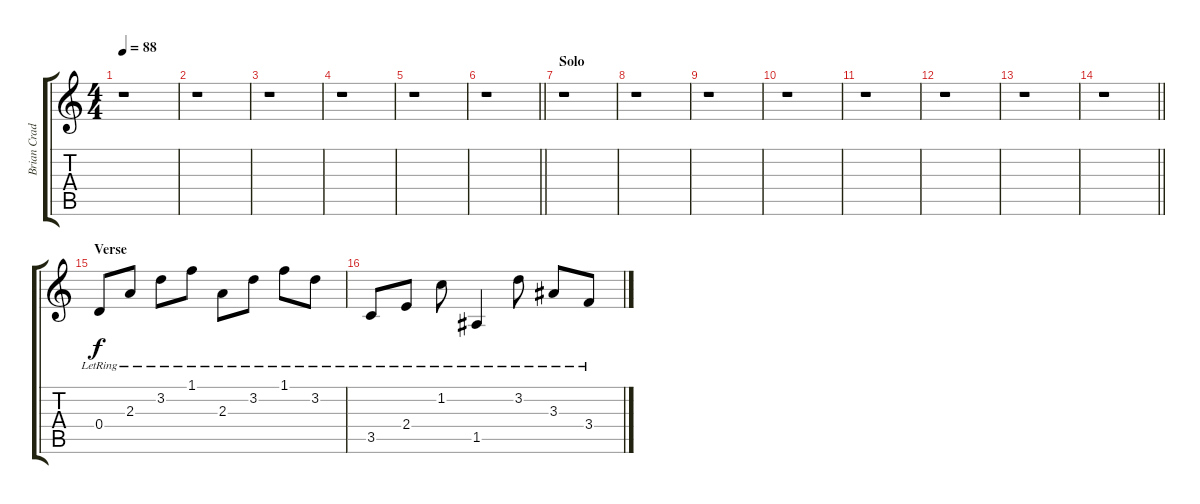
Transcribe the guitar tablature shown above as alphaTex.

\track ("Brian Craddock (Rhythm Guitar)" "Brian Crad") {instrument acousticguitarsteel}
\staff {score tabs}
\tuning (E4 B3 G3 D3 A2 D2) {hide}
\ts (4 4)
\tempo 88
\clef g2
\ks c
r.1{dy f} |
r.1 |
r.1 |
r.1 |
r.1 |
\barLineRight lightlight
r.1 |
\section ("" "Solo")
r.1 |
r.1 |
r.1 |
r.1 |
r.1 |
r.1 |
r.1 |
\barLineRight lightlight
r.1 |
\section ("" "Verse")
0.4{lr}.8 2.3{lr}.8 3.2{lr}.8 1.1{lr}.8 2.3{lr}.8 3.2{lr}.8 1.1{lr}.8 3.2{lr}.8 |
3.5{lr}.8 2.4{lr}.8 1.2{lr}.8 1.5{lr}.4 3.2{lr}.8 3.3{lr}.8 3.4{lr}.8
